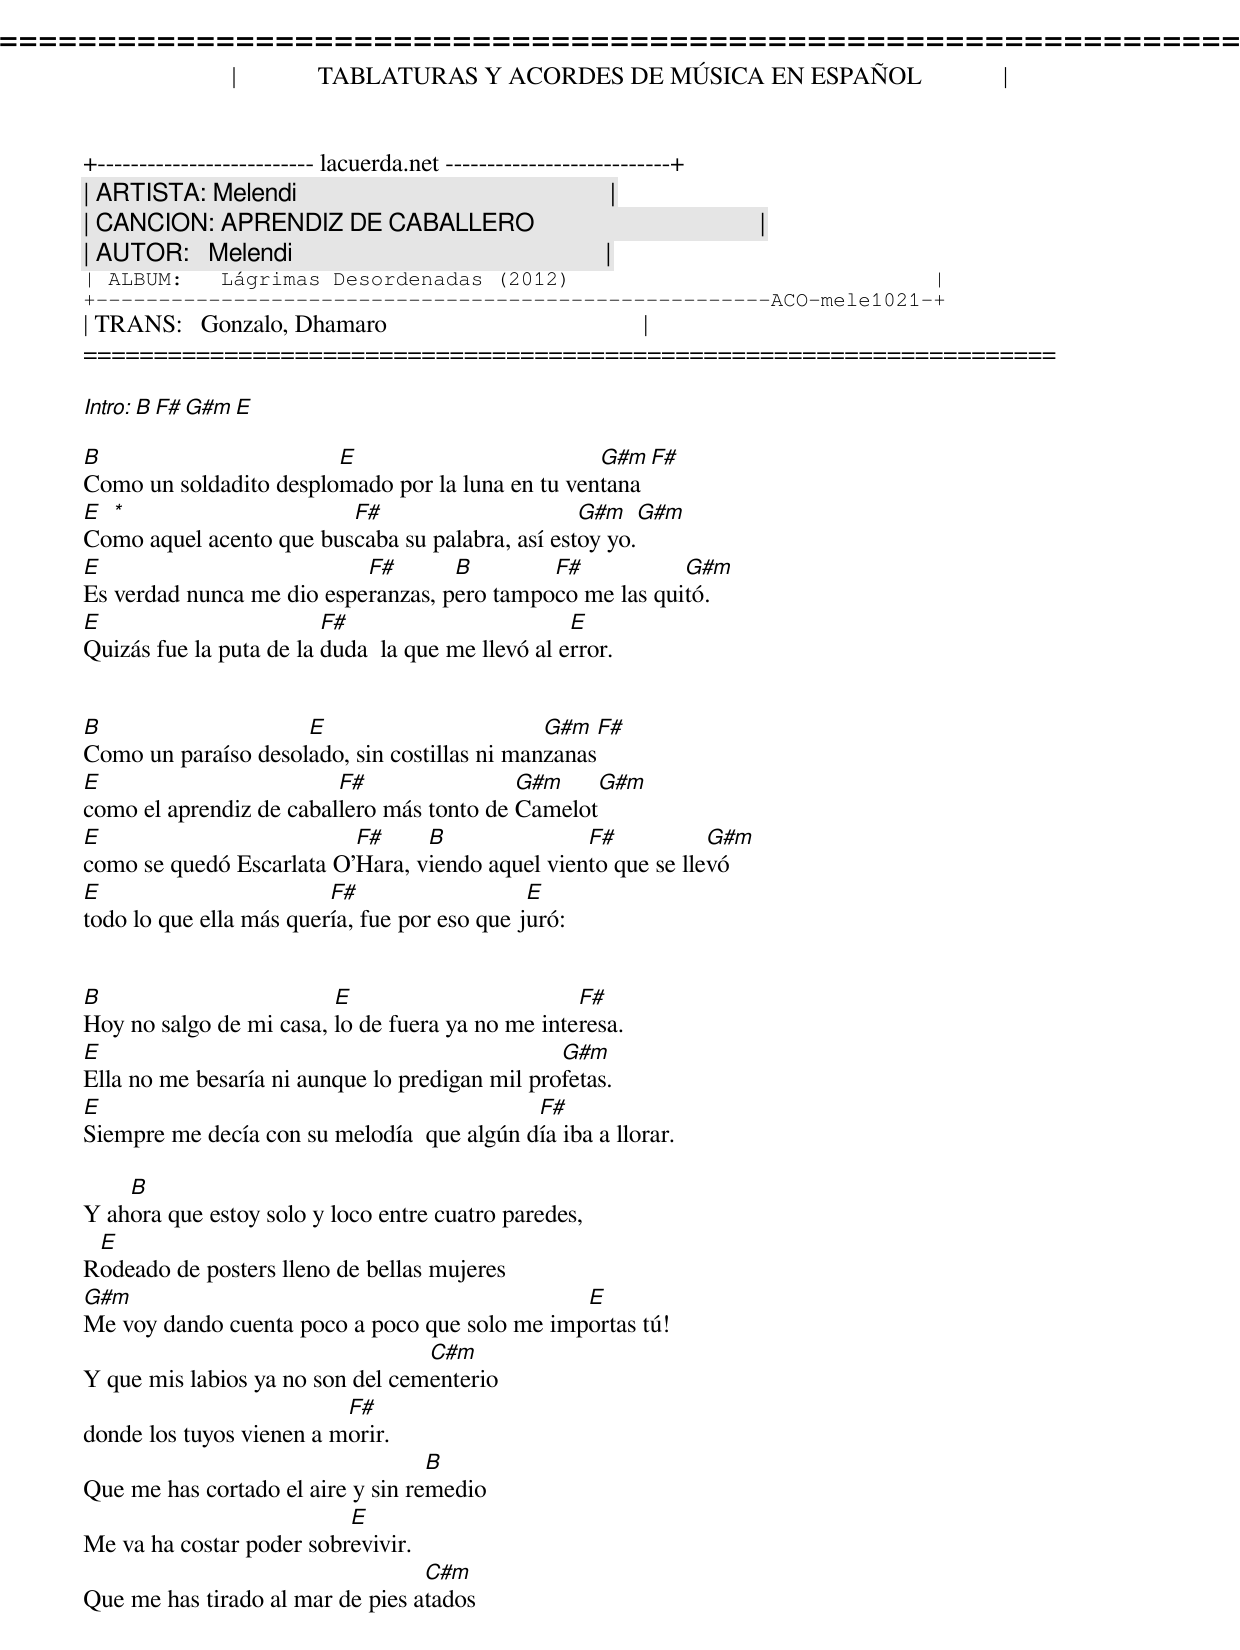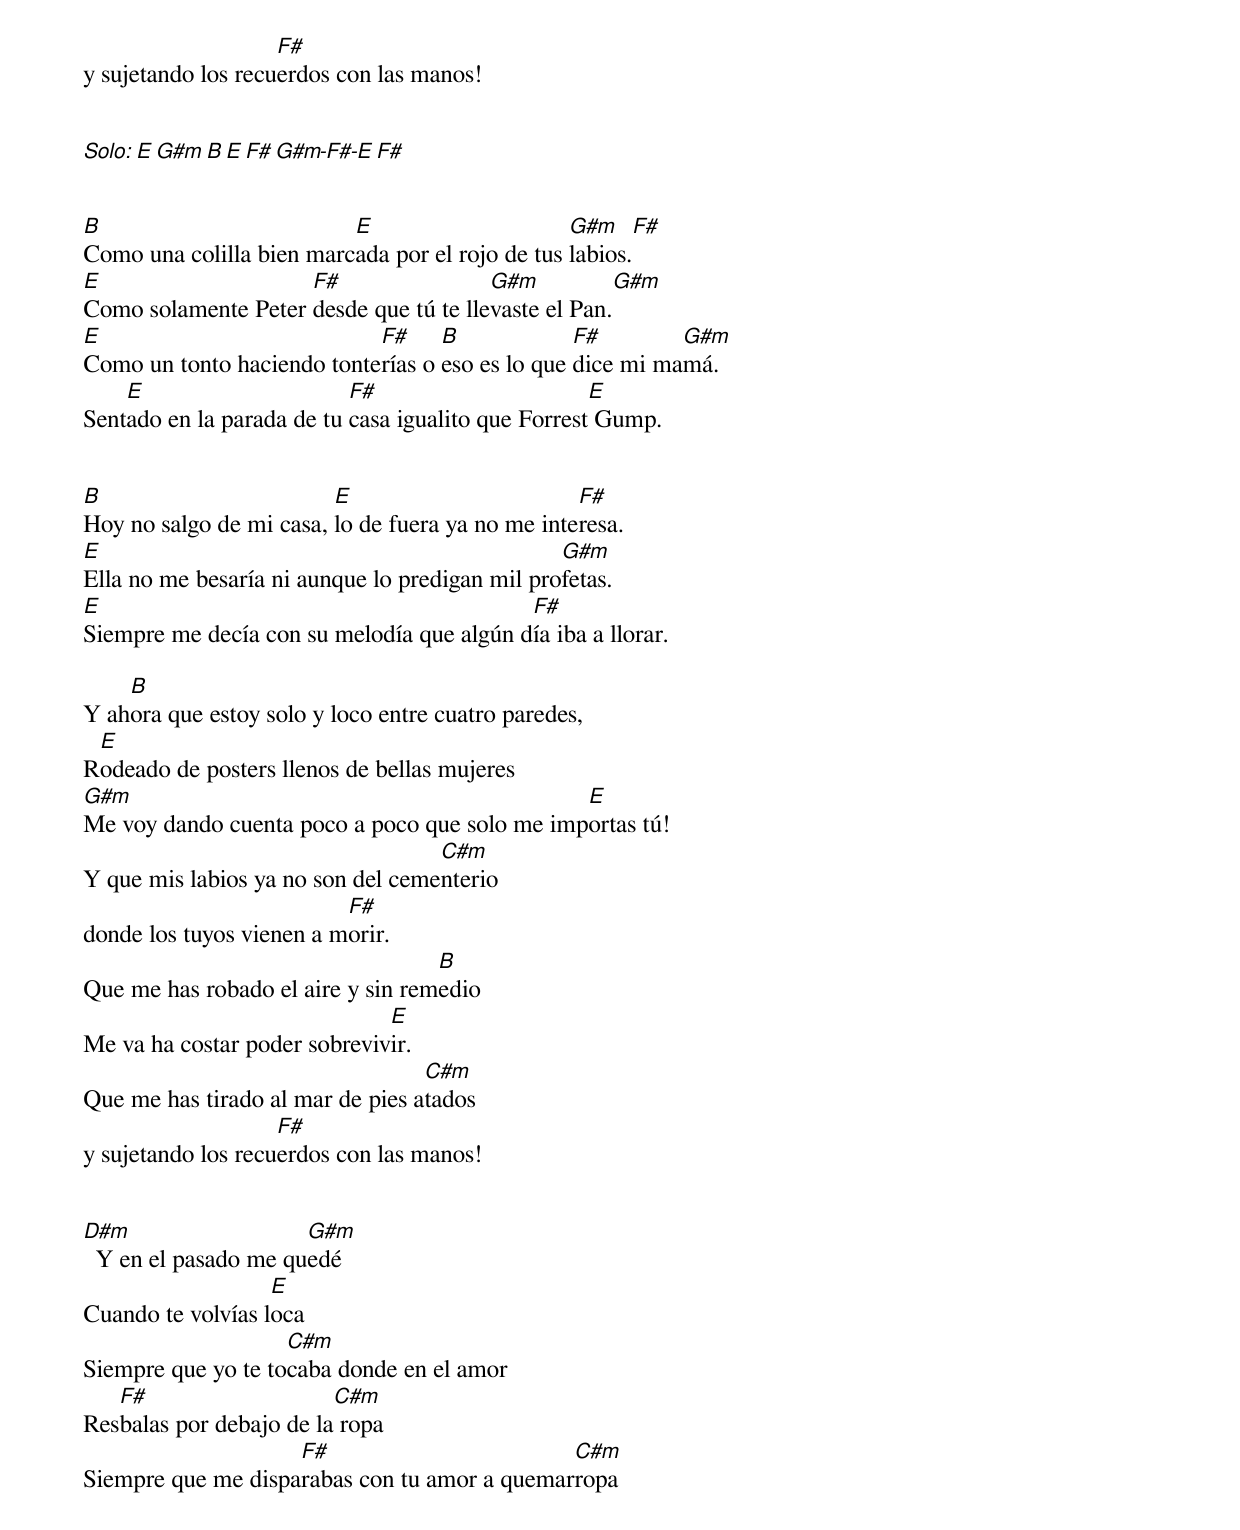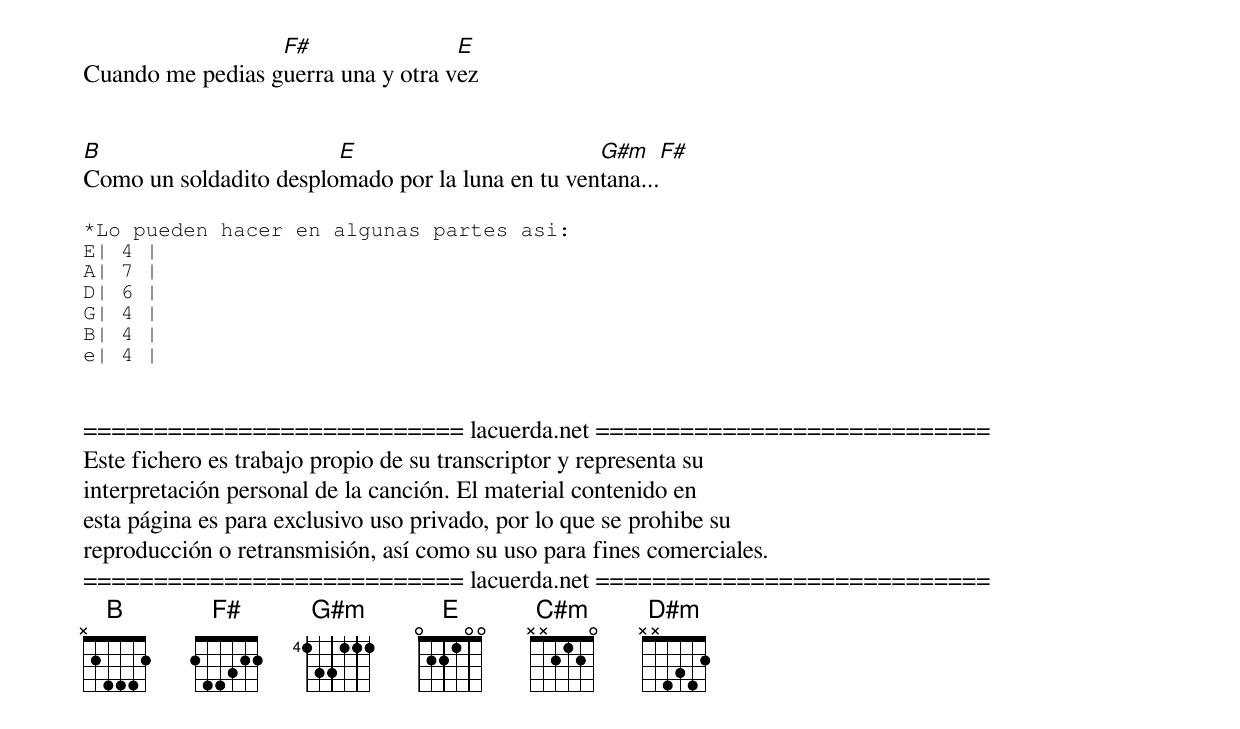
=====================================================================
|             TABLATURAS Y ACORDES DE MÚSICA EN ESPAÑOL             |
+-------------------------- lacuerda.net ---------------------------+
| ARTISTA: Melendi                                                  |
| CANCION: APRENDIZ DE CABALLERO                                    |
| AUTOR:   Melendi                                                  |
| ALBUM:   Lágrimas Desordenadas (2012)                             |
+------------------------------------------------------ACO-mele1021-+
| TRANS:   Gonzalo, Dhamaro                                         |
=====================================================================

Intro: B  F# G#m E

B                       E                         G#m    F#
Como un soldadito desplomado por la luna en tu ventana
E *                      F#                      G#m    G#m
Como aquel acento que buscaba su palabra, así estoy yo.
E                          F#       B        F#           G#m
Es verdad nunca me dio esperanzas, pero tampoco me las quitó.
E                        F#                        E
Quizás fue la puta de la duda  la que me llevó al error.


B                    E                        G#m       F#
Como un paraíso desolado, sin costillas ni manzanas
E                        F#                G#m          G#m
como el aprendiz de caballero más tonto de Camelot
E                         F#     B               F#           G#m
como se quedó Escarlata O'Hara, viendo aquel viento que se llevó
E                        F#                   E
todo lo que ella más quería, fue por eso que juró:


B                        E                        F#
Hoy no salgo de mi casa, lo de fuera ya no me interesa.
E                                               G#m
Ella no me besaría ni aunque lo predigan mil profetas.
E                                           F#
Siempre me decía con su melodía  que algún día iba a llorar.

    B
Y ahora que estoy solo y loco entre cuatro paredes,
 E
Rodeado de posters lleno de bellas mujeres
G#m                                            E
Me voy dando cuenta poco a poco que solo me importas tú!
                                  C#m
Y que mis labios ya no son del cementerio
                          F#
donde los tuyos vienen a morir.
                                   B
Que me has cortado el aire y sin remedio
                          E
Me va ha costar poder sobrevivir.
                                  C#m
Que me has tirado al mar de pies atados
                    F#
y sujetando los recuerdos con las manos!


Solo: E G#m B E F# G#m-F#-E F#


B                         E                      G#m      F#
Como una colilla bien marcada por el rojo de tus labios.
E                    F#                 G#m                G#m
Como solamente Peter desde que tú te llevaste el Pan.
E                           F#     B             F#        G#m
Como un tonto haciendo tonterías o eso es lo que dice mi mamá.
    E                      F#                       E
Sentado en la parada de tu casa igualito que Forrest Gump.


B                        E                        F#
Hoy no salgo de mi casa, lo de fuera ya no me interesa.
E                                               G#m
Ella no me besaría ni aunque lo predigan mil profetas.
E                                          F#
Siempre me decía con su melodía que algún día iba a llorar.

    B
Y ahora que estoy solo y loco entre cuatro paredes,
 E
Rodeado de posters llenos de bellas mujeres
G#m                                            E
Me voy dando cuenta poco a poco que solo me importas tú!
                                   C#m
Y que mis labios ya no son del cementerio
                          F#
donde los tuyos vienen a morir.
                                   B
Que me has robado el aire y sin remedio
                              E
Me va ha costar poder sobrevivir.
                                  C#m
Que me has tirado al mar de pies atados
                    F#
y sujetando los recuerdos con las manos!


D#m                   G#m
  Y en el pasado me quedé
                   E
Cuando te volvías loca
                    C#m
Siempre que yo te tocaba donde en el amor
   F#                    C#m
Resbalas por debajo de la ropa
                    F#                        C#m
Siempre que me disparabas con tu amor a quemarropa
                  F#                E
Cuando me pedias guerra una y otra vez


B                       E                         G#m    F#
Como un soldadito desplomado por la luna en tu ventana...

*Lo pueden hacer en algunas partes asi:
E| 4 |
A| 7 |
D| 6 |
G| 4 |
B| 4 |
e| 4 |


=========================== lacuerda.net ============================
Este fichero es trabajo propio de su transcriptor y representa su
interpretación personal de la canción. El material contenido en
esta página es para exclusivo uso privado, por lo que se prohibe su
reproducción o retransmisión, así como su uso para fines comerciales.
=========================== lacuerda.net ============================
